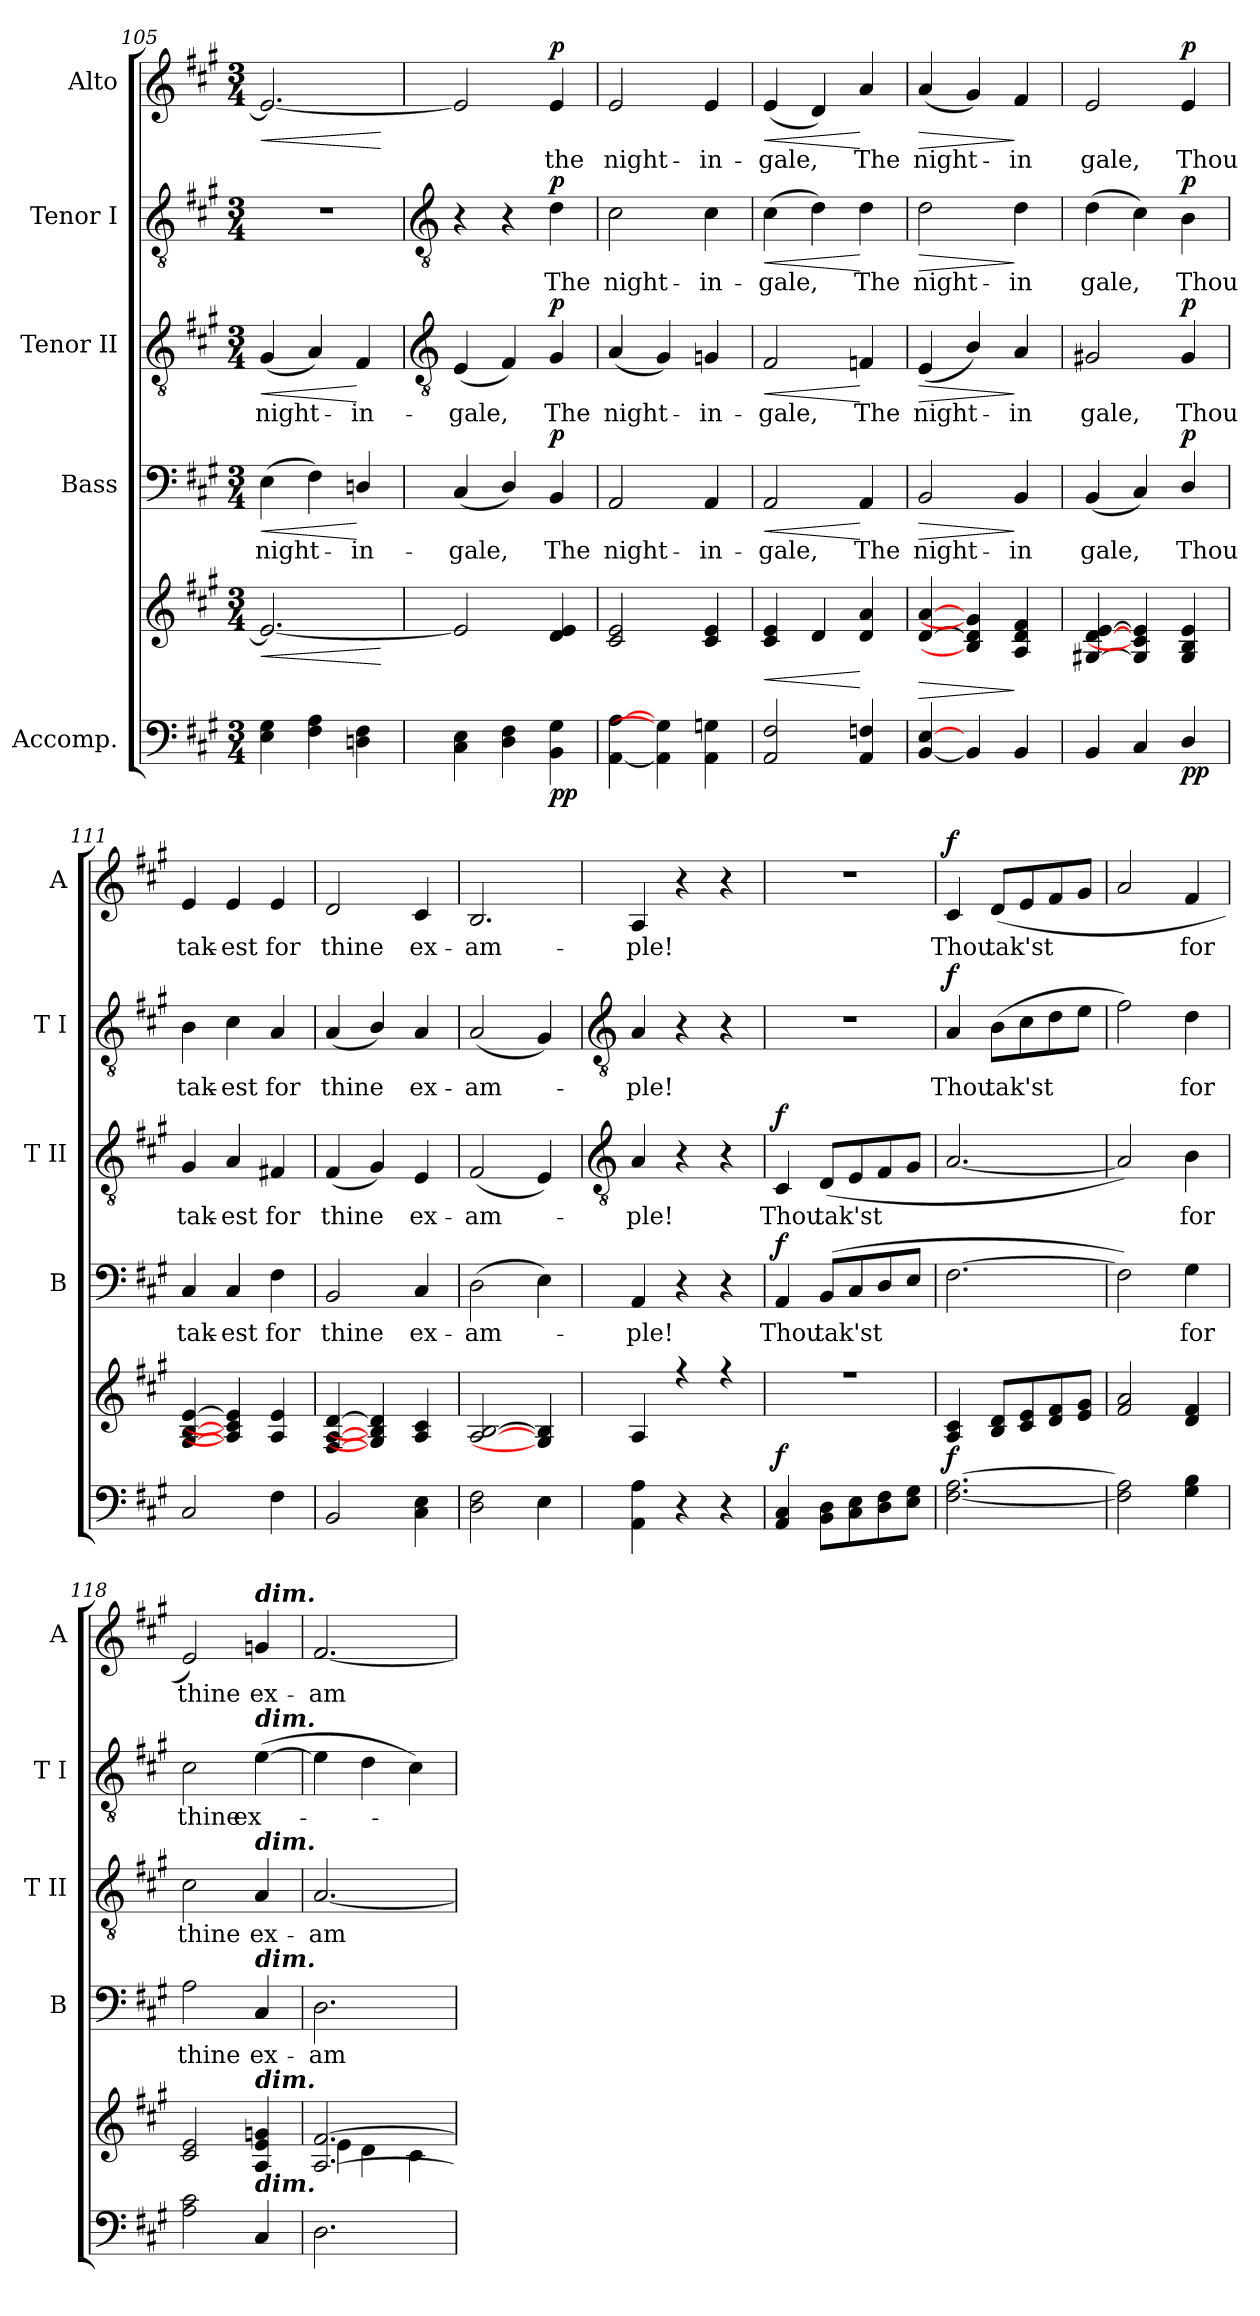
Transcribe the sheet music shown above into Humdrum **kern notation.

**kern	**kern	**dynam	**kern	**text	**dynam	**kern	**text	**dynam	**kern	**text	**dynam	**kern	**text	**dynam
*part5	*part5	*part5	*part4	*part4	*part4	*part3	*part3	*part3	*part2	*part2	*part2	*part1	*part1	*part1
*staff6	*staff5	*staff5/6	*staff4	*staff4	*staff4	*staff3	*staff3	*staff3	*staff2	*staff2	*staff2	*staff1	*staff1	*staff1
*I"Accomp.	*	*	*I"Bass	*	*	*I"Tenor II	*	*	*I"Tenor I	*	*	*I"Alto	*	*
*	*	*	*I'B	*	*	*I'T II	*	*	*I'T I	*	*	*I'A	*	*
*clefF4	*clefG2	*	*clefF4	*	*	*clefGv2	*	*	*clefGv2	*	*	*clefG2	*	*
*k[f#c#g#]	*k[f#c#g#]	*	*k[f#c#g#]	*	*	*k[f#c#g#]	*	*	*k[f#c#g#]	*	*	*k[f#c#g#]	*	*
*A:	*A:	*	*A:	*	*	*A:	*	*	*A:	*	*	*A:	*	*
*M3/4	*M3/4	*	*M3/4	*	*	*M3/4	*	*	*M3/4	*	*	*M3/4	*	*
=105	=105	=105	=105	=105	=105	=105	=105	=105	=105	=105	=105	=105	=105	=105
!	!	!LO:HP:b	!	!LO:LY:b	!LO:HP:b	!	!LO:LY:b	!LO:HP:b	!LO:N:vis=1	!	!	!	!	!LO:HP:b
4E 4G#	2.e_	<	(>4E	night-	<	(<4G#	night-	<	2.r	.	.	2.e_	.	<
4F# 4A	.	.	4F#)	.	.	4A)	.	.	.	.	.	.	.	.
!	!	!	!	!LO:LY:b	!	!	!LO:LY:b	!	!	!	!	!	!	!
4Dn 4F#	.	.	4Dn/	in-	[	4F#	in-	[	.	.	.	.	.	.
.	.	[	.	.	.	.	.	.	.	.	.	.	.	[
!!LO:LB:g=z
=106	=106	=106	=106	=106	=106	=106	=106	=106	=106	=106	=106	=106	=106	=106
*	*	*	*	*	*	*clefGv2	*	*	*clefGv2	*	*	*	*	*
*	*^	*	*	*	*	*	*	*	*	*	*	*	*	*
!	!	!LO:N:vis=1	!	!	!LO:LY:b	!	!	!LO:LY:b	!	!	!	!	!	!	!
4C# 4E	2e]	2.ryy	.	(<4C#	-gale,	.	(<4E	-gale,	.	4r	.	.	2e]	.	.
4D 4F#	.	.	.	4D/)	.	.	4F#)	.	.	4r	.	.	.	.	.
!	!	!	!LO:DY:b=2	!	!LO:LY:b	!	!	!LO:LY:b	!	!	!LO:LY:b	!	!	!LO:LY:b	!
!	!	!	!LO:DY:n=1:b	!	!	!LO:DY:b	!	!	!LO:DY:b	!	!	!LO:DY:b	!	!	!LO:DY:b
4BB 4G#	4d 4e	.	p p	4BB	The	p	4G#	The	p	4d	The	p	4e	the	p
=107	=107	=107	=107	=107	=107	=107	=107	=107	=107	=107	=107	=107	=107	=107	=107
!	!	!LO:N:vis=1	!	!	!LO:LY:b	!	!	!LO:LY:b	!	!	!LO:LY:b	!	!	!LO:LY:b	!
[4AA [4A	2c# 2e	2.ryy	.	2AA	night-	.	(<4A	night-	.	2c#	night-	.	2e	night-	.
4AA] 4G#]	.	.	.	.	.	.	4G#)	.	.	.	.	.	.	.	.
!	!	!	!	!	!LO:LY:b	!	!	!LO:LY:b	!	!	!LO:LY:b	!	!	!LO:LY:b	!
4AA 4Gn	4c# 4e	.	.	4AA	-in-	.	4Gn	in-	.	4c#	-in-	.	4e	-in-	.
=108	=108	=108	=108	=108	=108	=108	=108	=108	=108	=108	=108	=108	=108	=108	=108
!	!	!LO:N:vis=1	!LO:HP:b	!	!LO:LY:b	!LO:HP:b	!	!LO:LY:b	!LO:HP:b	!	!LO:LY:b	!LO:HP:b	!	!LO:LY:b	!LO:HP:b
2AA 2F#	4c# 4e	2.ryy	<	2AA	-gale,	<	2F#	-gale,	<	(>4c#	-gale,	<	(<4e	-gale,	<
.	4d	.	.	.	.	.	.	.	.	4d)	.	.	4d)	.	.
!	!	!	!	!	!LO:LY:b	!	!	!LO:LY:b	!	!	!LO:LY:b	!	!	!LO:LY:b	!
4AA 4Fn	4d 4a	.	[	4AA	The	[	4Fn	The	[	4d	The	[	4a	The	[
=109	=109	=109	=109	=109	=109	=109	=109	=109	=109	=109	=109	=109	=109	=109	=109
!	!	!LO:N:vis=1	!LO:HP:b	!	!LO:LY:b	!LO:HP:b	!	!LO:LY:b	!LO:HP:b	!	!LO:LY:b	!LO:HP:b	!	!LO:LY:b	!LO:HP:b
[4BB [4E	[4d [4a	2.ryy	>	2BB	night-	>	(<4E	night-	>	2d	night-	>	(<4a	night-	>
4BB]	4B] 4d] 4g#]	.	.	.	.	.	4B/)	.	.	.	.	.	4g#)	.	.
!	!	!	!	!	!LO:LY:b	!	!	!LO:LY:b	!	!	!LO:LY:b	!	!	!LO:LY:b	!
4BB	4A 4d 4f#	.	]	4BB	-in	]	4A	in	]	4d	-in	]	4f#	in	]
=110	=110	=110	=110	=110	=110	=110	=110	=110	=110	=110	=110	=110	=110	=110	=110
!	!	!LO:N:vis=1	!	!	!LO:LY:b	!	!	!LO:LY:b	!	!	!LO:LY:b	!	!	!LO:LY:b	!
4BB	[4G#X [4d [4e	2.ryy	.	(<4BB	gale,	.	2G#X	gale,	.	(>4d	gale,	.	2e	gale,	.
4C#	4G#] 4c#] 4e]	.	.	4C#)	.	.	.	.	.	4c#)	.	.	.	.	.
!	!	!	!LO:DY:b=2	!	!LO:LY:b	!	!	!LO:LY:b	!	!	!LO:LY:b	!	!	!LO:LY:b	!
!	!	!	!LO:DY:n=1:b	!	!	!LO:DY:b	!	!	!LO:DY:b	!	!	!LO:DY:b	!	!	!LO:DY:b
4D/	4G# 4B 4e	.	p p	4D/	Thou	p	4G#	Thou	p	4B	Thou	p	4e	Thou	p
=111	=111	=111	=111	=111	=111	=111	=111	=111	=111	=111	=111	=111	=111	=111	=111
!	!	!LO:N:vis=1	!	!	!LO:LY:b	!	!	!LO:LY:b	!	!	!LO:LY:b	!	!	!LO:LY:b	!
2C#	[4G# [4B [4e	2.ryy	.	4C#	tak-	.	4G#	tak-	.	4B	tak-	.	4e	tak-	.
!	!	!	!	!	!LO:LY:b	!	!	!LO:LY:b	!	!	!LO:LY:b	!	!	!LO:LY:b	!
.	4A] 4c#] 4e]	.	.	4C#	-est	.	4A	-est	.	4c#	-est	.	4e	-est	.
!	!	!	!	!	!LO:LY:b	!	!	!LO:LY:b	!	!	!LO:LY:b	!	!	!LO:LY:b	!
4F#	4A 4e	.	.	4F#	for	.	4F#X	for	.	4A	for	.	4e	for	.
=112	=112	=112	=112	=112	=112	=112	=112	=112	=112	=112	=112	=112	=112	=112	=112
!	!	!LO:N:vis=1	!	!	!LO:LY:b	!	!	!LO:LY:b	!	!	!LO:LY:b	!	!	!LO:LY:b	!
2BB	[4F# [4A [4d	2.ryy	.	2BB	thine	.	(<4F#	thine	.	(<4A	thine	.	2d	thine	.
.	4G#] 4B] 4d]	.	.	.	.	.	4G#)	.	.	4B/)	.	.	.	.	.
!	!	!	!	!	!LO:LY:b	!	!	!LO:LY:b	!	!	!LO:LY:b	!	!	!LO:LY:b	!
4C# 4E	4A 4c#	.	.	4C#	ex-	.	4E	ex-	.	4A	ex-	.	4c#	ex-	.
=113	=113	=113	=113	=113	=113	=113	=113	=113	=113	=113	=113	=113	=113	=113	=113
!	!	!LO:N:vis=1	!	!	!LO:LY:b	!	!	!LO:LY:b	!	!	!LO:LY:b	!	!	!LO:LY:b	!
2D 2F#	[2A [2B	2.ryy	.	(>2D	-am-	.	(<2F#	-am-	.	(<2A	-am-	.	2.B	-am-	.
4E	4G#] 4B]	.	.	4E)	.	.	4E)	.	.	4G#)	.	.	.	.	.
!!LO:LB:g=z
=114	=114	=114	=114	=114	=114	=114	=114	=114	=114	=114	=114	=114	=114	=114	=114
*	*	*	*	*	*	*	*clefGv2	*	*	*clefGv2	*	*	*	*	*
!	!	!LO:N:vis=1	!	!	!LO:LY:b	!	!	!LO:LY:b	!	!	!LO:LY:b	!	!	!LO:LY:b	!
4AA 4A	4A	2.ryy	.	4AA	ple!	.	4A	ple!	.	4A	ple!	.	4A	-ple!	.
4r	4r	.	.	4r	.	.	4r	.	.	4r	.	.	4r	.	.
4r	4r	.	.	4r	.	.	4r	.	.	4r	.	.	4r	.	.
=115	=115	=115	=115	=115	=115	=115	=115	=115	=115	=115	=115	=115	=115	=115	=115
!	!LO:N:vis=1	!LO:N:vis=1	!LO:DY:a=2	!	!LO:LY:b	!LO:DY:b	!	!LO:LY:b	!LO:DY:b	!LO:N:vis=1	!	!	!LO:N:vis=1	!	!
4AA 4C#	2.r	2.ryy	f	4AA	Thou	f	4C#	Thou	f	2.r	.	.	2.r	.	.
!	!	!	!	!	!LO:LY:b	!	!	!LO:LY:b	!	!	!	!	!	!	!
8BB 8DL	.	.	.	(<8BBL	tak'st	.	(<8DL	tak'st	.	.	.	.	.	.	.
8C# 8E	.	.	.	8C#	.	.	8E	.	.	.	.	.	.	.	.
8D 8F#	.	.	.	8D	.	.	8F#	.	.	.	.	.	.	.	.
8E 8G#J	.	.	.	8EJ	.	.	8G#J	.	.	.	.	.	.	.	.
=116	=116	=116	=116	=116	=116	=116	=116	=116	=116	=116	=116	=116	=116	=116	=116
!	!	!LO:N:vis=1	!LO:DY:b	!	!	!	!	!	!	!	!LO:LY:b	!LO:DY:b	!	!LO:LY:b	!LO:DY:b
[2.F# [2.A	4A 4c#	2.ryy	f	[2.F#	.	.	[2.A	.	.	4A	Thou	f	4c#	Thou	f
!	!	!	!	!	!	!	!	!	!	!	!LO:LY:b	!	!	!LO:LY:b	!
.	8B 8dL	.	.	.	.	.	.	.	.	(>8BL	tak'st	.	(<8dL	tak'st	.
.	8c# 8e	.	.	.	.	.	.	.	.	8c#	.	.	8e	.	.
.	8d 8f#	.	.	.	.	.	.	.	.	8d	.	.	8f#	.	.
.	8e 8g#J	.	.	.	.	.	.	.	.	8eJ	.	.	8g#J	.	.
=117	=117	=117	=117	=117	=117	=117	=117	=117	=117	=117	=117	=117	=117	=117	=117
!	!	!LO:N:vis=1	!	!	!	!	!	!	!	!	!	!	!	!	!
2F#] 2A]	2f# 2a	2.ryy	.	2F#])	.	.	2A])	.	.	2f#)	.	.	2a	.	.
!	!	!	!	!	!LO:LY:b	!	!	!LO:LY:b	!	!	!LO:LY:b	!	!	!LO:LY:b	!
4G# 4B	4d 4f#	.	.	4G#	for	.	4B	for	.	4d	for	.	4f#	for	.
=118	=118	=118	=118	=118	=118	=118	=118	=118	=118	=118	=118	=118	=118	=118	=118
!	!	!LO:N:vis=1	!	!	!LO:LY:b	!	!	!LO:LY:b	!	!	!LO:LY:b	!	!	!LO:LY:b	!
2A 2c#	2c# 2e	2.ryy	.	2A	thine	.	2c#	thine	.	2c#	thine	.	2e)	thine	.
!	!	!	!	!	!	!	!	!	!	!	!	!	!LO:TX:a:Bi:t=dim.	!	!
!	!	!	!	!	!	!	!	!	!	!LO:TX:a:Bi:t=dim.	!	!	!	!	!
!	!	!	!	!	!	!	!LO:TX:a:Bi:t=dim.	!	!	!	!	!	!	!	!
!	!	!	!	!LO:TX:a:Bi:t=dim.	!	!	!	!	!	!	!	!	!	!	!
!	!LO:TX:a:Bi:t=dim.	!	!	!	!	!	!	!	!	!	!	!	!	!	!
!LO:TX:a:Bi:t=dim.	!	!	!	!	!	!	!	!	!	!	!	!	!	!	!
!	!	!	!	!	!LO:LY:b	!	!	!LO:LY:b	!	!	!LO:LY:b	!	!	!LO:LY:b	!
4C#	4A 4e 4gn	.	.	4C#	ex-	.	4A	ex-	.	(>[4e	ex-	.	4gn	ex-	.
=119	=119	=119	=119	=119	=119	=119	=119	=119	=119	=119	=119	=119	=119	=119	=119
!	!	!	!	!	!LO:LY:b	!	!	!LO:LY:b	!	!	!	!	!	!LO:LY:b	!
2.D	[2.A/ [2.f#/	4e\	.	2.D	-am-	.	[2.A	-am-	.	4e]	.	.	[2.f#	-am-	.
.	.	4d\	.	.	.	.	.	.	.	4d	.	.	.	.	.
.	.	4c#\	.	.	.	.	.	.	.	4c#)	.	.	.	.	.
*	*v	*v	*	*	*	*	*	*	*	*	*	*	*	*	*
=	=	=	=	=	=	=	=	=	=	=	=	=	=	=
*-	*-	*-	*-	*-	*-	*-	*-	*-	*-	*-	*-	*-	*-	*-
